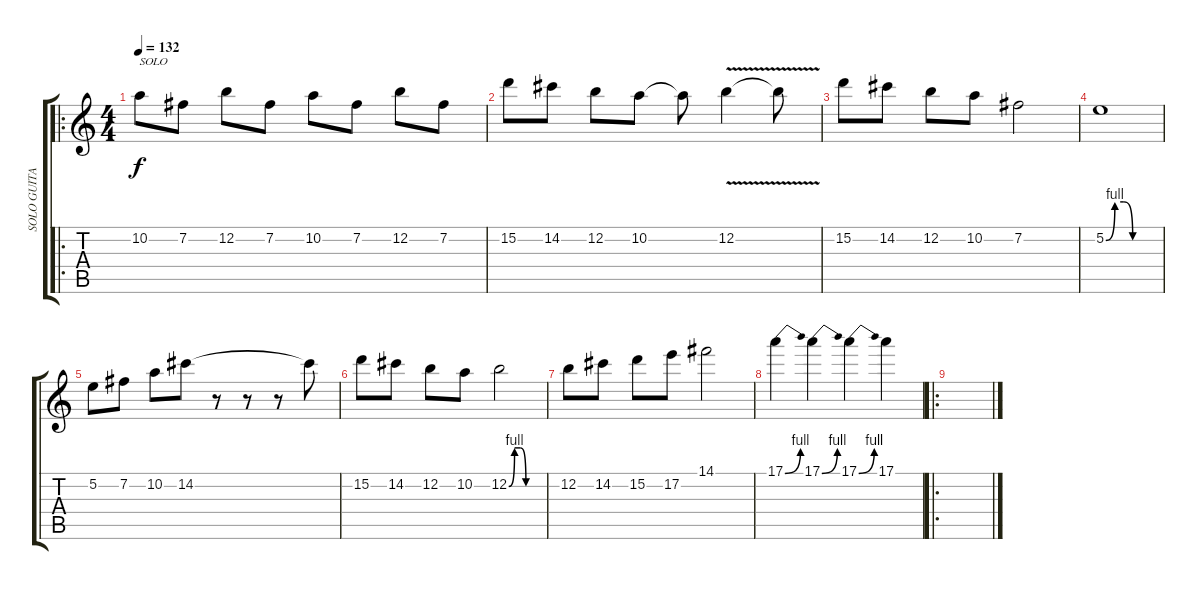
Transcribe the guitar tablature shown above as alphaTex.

\track ("SOLO GUITAR" "SOLO GUITA") {instrument distortionguitar}
\staff {score tabs}
\tuning (E4 B3 G3 D3 A2 E2) {hide}
\ro
\ts (4 4)
\tempo 132
\clef g2
\ks c
10.2.8{txt "SOLO" dy f} 7.2.8 12.2.8 7.2.8 10.2.8 7.2.8 12.2.8 7.2.8 |
15.2.8 14.2.8 12.2.8 10.2.8 10.2{t}.8 12.2{v}.4 12.2{t}.8 |
15.2.8 14.2.8 12.2.8 10.2.8 7.2.2 |
5.2{be (custom 0 0 10 4 20 4 30 0 60 0)}.1 |
5.2.8 7.2.8 10.2.8 14.2.8 r.8 r.8 r.8 14.2{t}.8 |
15.2.8 14.2.8 12.2.8 10.2.8 12.2{be (custom 0 0 10 4 20 4 30 0 60 0)}.2 |
12.2.8 14.2.8 15.2.8 17.2.8 14.1.2 |
17.1{be (bend 0 0 60 4)}.4 17.1{be (bend 0 0 60 4)}.4 17.1{be (bend 0 0 60 4)}.4 17.1.4 |
\ro
